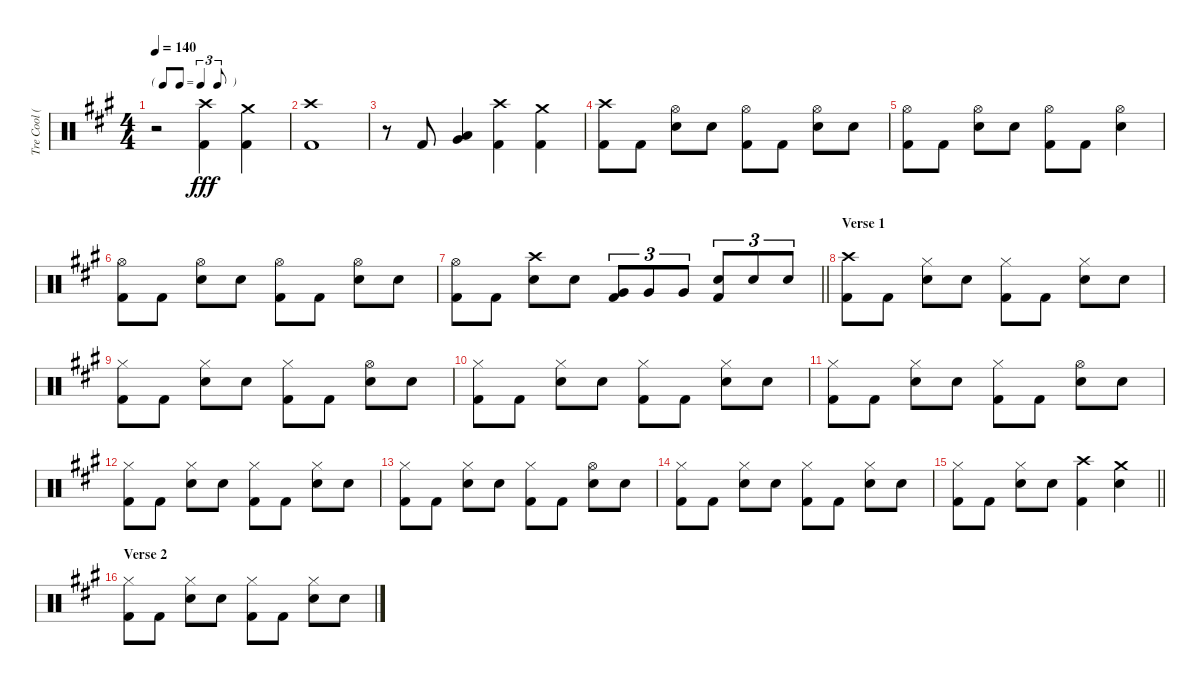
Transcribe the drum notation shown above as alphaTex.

\track ("Tre Cool (Drums)" "Tre Cool (") {instrument percussion}
\staff {score}
\articulation defaults
\ts (4 4)
\tf triplet8th
\tempo 140
\clef neutral
\ks a
r.2{dy fff} ("Crash high (hit)" "Kick (hit) 2").4 ("Crash medium (hit)" "Kick (hit) 2").4 |
("Crash high (hit)" "Kick (hit) 2").1 |
r.8 "Kick (hit) 2".8 ("Very Low Tom (hit)" "Low Floor Tom (hit)").4 ("Crash high (hit)" "Kick (hit) 2").4 ("Crash medium (hit)" "Kick (hit) 2").4 |
("Crash high (hit)" "Kick (hit) 2").8 "Kick (hit) 2".8 ("Hi-Hat (open)" "Electric Snare (hit)").8 "Electric Snare (hit)".8 ("Hi-Hat (open)" "Kick (hit) 2").8 "Kick (hit) 2".8 ("Hi-Hat (open)" "Electric Snare (hit)").8 "Electric Snare (hit)".8 |
("Hi-Hat (open)" "Kick (hit) 2").8 "Kick (hit) 2".8 ("Hi-Hat (open)" "Electric Snare (hit)").8 "Electric Snare (hit)".8 ("Hi-Hat (open)" "Kick (hit) 2").8 "Kick (hit) 2".8 ("Hi-Hat (open)" "Electric Snare (hit)").4 |
("Hi-Hat (open)" "Kick (hit) 2").8 "Kick (hit) 2".8 ("Hi-Hat (open)" "Electric Snare (hit)").8 "Electric Snare (hit)".8 ("Hi-Hat (open)" "Kick (hit) 2").8 "Kick (hit) 2".8 ("Hi-Hat (open)" "Electric Snare (hit)").8 "Electric Snare (hit)".8 |
\barLineRight lightlight
("Hi-Hat (open)" "Kick (hit) 2").8 "Kick (hit) 2".8 ("Crash high (hit)" "Electric Snare (hit)").8 "Electric Snare (hit)".8 ("Very Low Tom (hit)" "Kick (hit) 2").8{tu (3 2)} "Very Low Tom (hit)".8{tu (3 2)} "Very Low Tom (hit)".8{tu (3 2)} ("Electric Snare (hit)" "Kick (hit) 2").8{tu (3 2)} "Electric Snare (hit)".8{tu (3 2)} "Electric Snare (hit)".8{tu (3 2)} |
\section ("" "Verse 1")
("Crash high (hit)" "Kick (hit) 2").8 "Kick (hit) 2".8 ("Hi-Hat (closed)" "Electric Snare (hit)").8 "Electric Snare (hit)".8 ("Hi-Hat (closed)" "Kick (hit) 2").8 "Kick (hit) 2".8 ("Hi-Hat (closed)" "Electric Snare (hit)").8 "Electric Snare (hit)".8 |
("Hi-Hat (closed)" "Kick (hit) 2").8 "Kick (hit) 2".8 ("Hi-Hat (closed)" "Electric Snare (hit)").8 "Electric Snare (hit)".8 ("Hi-Hat (closed)" "Kick (hit) 2").8 "Kick (hit) 2".8 ("Hi-Hat (open)" "Electric Snare (hit)").8 "Electric Snare (hit)".8 |
("Hi-Hat (closed)" "Kick (hit) 2").8 "Kick (hit) 2".8 ("Hi-Hat (closed)" "Electric Snare (hit)").8 "Electric Snare (hit)".8 ("Hi-Hat (closed)" "Kick (hit) 2").8 "Kick (hit) 2".8 ("Hi-Hat (closed)" "Electric Snare (hit)").8 "Electric Snare (hit)".8 |
("Hi-Hat (closed)" "Kick (hit) 2").8 "Kick (hit) 2".8 ("Hi-Hat (closed)" "Electric Snare (hit)").8 "Electric Snare (hit)".8 ("Hi-Hat (closed)" "Kick (hit) 2").8 "Kick (hit) 2".8 ("Hi-Hat (open)" "Electric Snare (hit)").8 "Electric Snare (hit)".8 |
("Hi-Hat (closed)" "Kick (hit) 2").8 "Kick (hit) 2".8 ("Hi-Hat (closed)" "Electric Snare (hit)").8 "Electric Snare (hit)".8 ("Hi-Hat (closed)" "Kick (hit) 2").8 "Kick (hit) 2".8 ("Hi-Hat (closed)" "Electric Snare (hit)").8 "Electric Snare (hit)".8 |
("Hi-Hat (closed)" "Kick (hit) 2").8 "Kick (hit) 2".8 ("Hi-Hat (closed)" "Electric Snare (hit)").8 "Electric Snare (hit)".8 ("Hi-Hat (closed)" "Kick (hit) 2").8 "Kick (hit) 2".8 ("Hi-Hat (open)" "Electric Snare (hit)").8 "Electric Snare (hit)".8 |
("Hi-Hat (closed)" "Kick (hit) 2").8 "Kick (hit) 2".8 ("Hi-Hat (closed)" "Electric Snare (hit)").8 "Electric Snare (hit)".8 ("Hi-Hat (closed)" "Kick (hit) 2").8 "Kick (hit) 2".8 ("Hi-Hat (closed)" "Electric Snare (hit)").8 "Electric Snare (hit)".8 |
\barLineRight lightlight
("Hi-Hat (closed)" "Kick (hit) 2").8 "Kick (hit) 2".8 ("Hi-Hat (closed)" "Electric Snare (hit)").8 "Electric Snare (hit)".8 ("Crash high (hit)" "Kick (hit) 2").4 ("Crash medium (hit)" "Electric Snare (hit)").4 |
\section ("" "Verse 2")
("Hi-Hat (closed)" "Kick (hit) 2").8 "Kick (hit) 2".8 ("Hi-Hat (closed)" "Electric Snare (hit)").8 "Electric Snare (hit)".8 ("Hi-Hat (closed)" "Kick (hit) 2").8 "Kick (hit) 2".8 ("Hi-Hat (closed)" "Electric Snare (hit)").8 "Electric Snare (hit)".8
